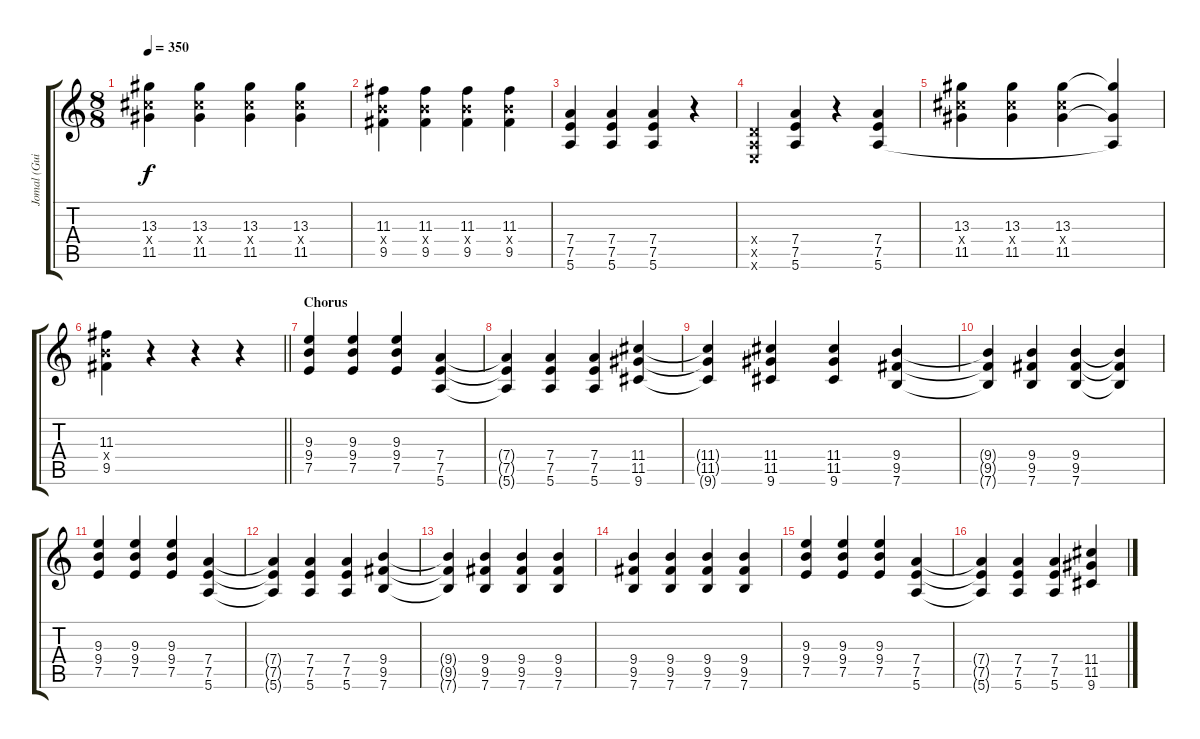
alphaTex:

\track ("Jomal (Guitar 1)" "Jomal (Gui") {solo instrument overdrivenguitar}
\staff {score tabs}
\tuning (E4 B3 G3 D3 A2 E2) {hide}
\ts (8 8)
\tempo 350
\clef g2
\ks c
(13.3 11.4{x} 11.5).4{dy f} (13.3 11.4{x} 11.5).4 (13.3 11.4{x} 11.5).4 (13.3 11.4{x} 11.5).4 |
(11.3 9.4{x} 9.5).4 (11.3 9.4{x} 9.5).4 (11.3 9.4{x} 9.5).4 (11.3 9.4{x} 9.5).4 |
(7.4 7.5 5.6).4 (7.4 7.5 5.6).4 (7.4 7.5 5.6).4 r.4 |
(0.4{x} 0.5{x} 0.6{x}).4 (7.4 7.5 5.6).4 r.4 (7.4 7.5 5.6).4 |
(13.3 11.4{x} 11.5).4 (13.3 11.4{x} 11.5).4 (13.3 11.4{x} 11.5).4 (13.3{t} 11.5{t} 5.6{t}).4 |
\barLineRight lightlight
(11.3 9.4{x} 9.5).4 r.4 r.4 r.4 |
\section ("" "Chorus")
(9.3 9.4 7.5).4 (9.3 9.4 7.5).4 (9.3 9.4 7.5).4 (7.4 7.5 5.6).4 |
(7.4{t} 7.5{t} 5.6{t}).4 (7.4 7.5 5.6).4 (7.4 7.5 5.6).4 (11.4 11.5 9.6).4 |
(11.4{t} 11.5{t} 9.6{t}).4 (11.4 11.5 9.6).4 (11.4 11.5 9.6).4 (9.4 9.5 7.6).4 |
(9.4{t} 9.5{t} 7.6{t}).4 (9.4 9.5 7.6).4 (9.4 9.5 7.6).4 (9.4{t} 9.5{t} 7.6{t}).4 |
(9.3 9.4 7.5).4 (9.3 9.4 7.5).4 (9.3 9.4 7.5).4 (7.4 7.5 5.6).4 |
(7.4{t} 7.5{t} 5.6{t}).4 (7.4 7.5 5.6).4 (7.4 7.5 5.6).4 (9.4 9.5 7.6).4 |
(9.4{t} 9.5{t} 7.6{t}).4 (9.4 9.5 7.6).4 (9.4 9.5 7.6).4 (9.4 9.5 7.6).4 |
(9.4 9.5 7.6).4 (9.4 9.5 7.6).4 (9.4 9.5 7.6).4 (9.4 9.5 7.6).4 |
(9.3 9.4 7.5).4 (9.3 9.4 7.5).4 (9.3 9.4 7.5).4 (7.4 7.5 5.6).4 |
(7.4{t} 7.5{t} 5.6{t}).4 (7.4 7.5 5.6).4 (7.4 7.5 5.6).4 (11.4 11.5 9.6).4
